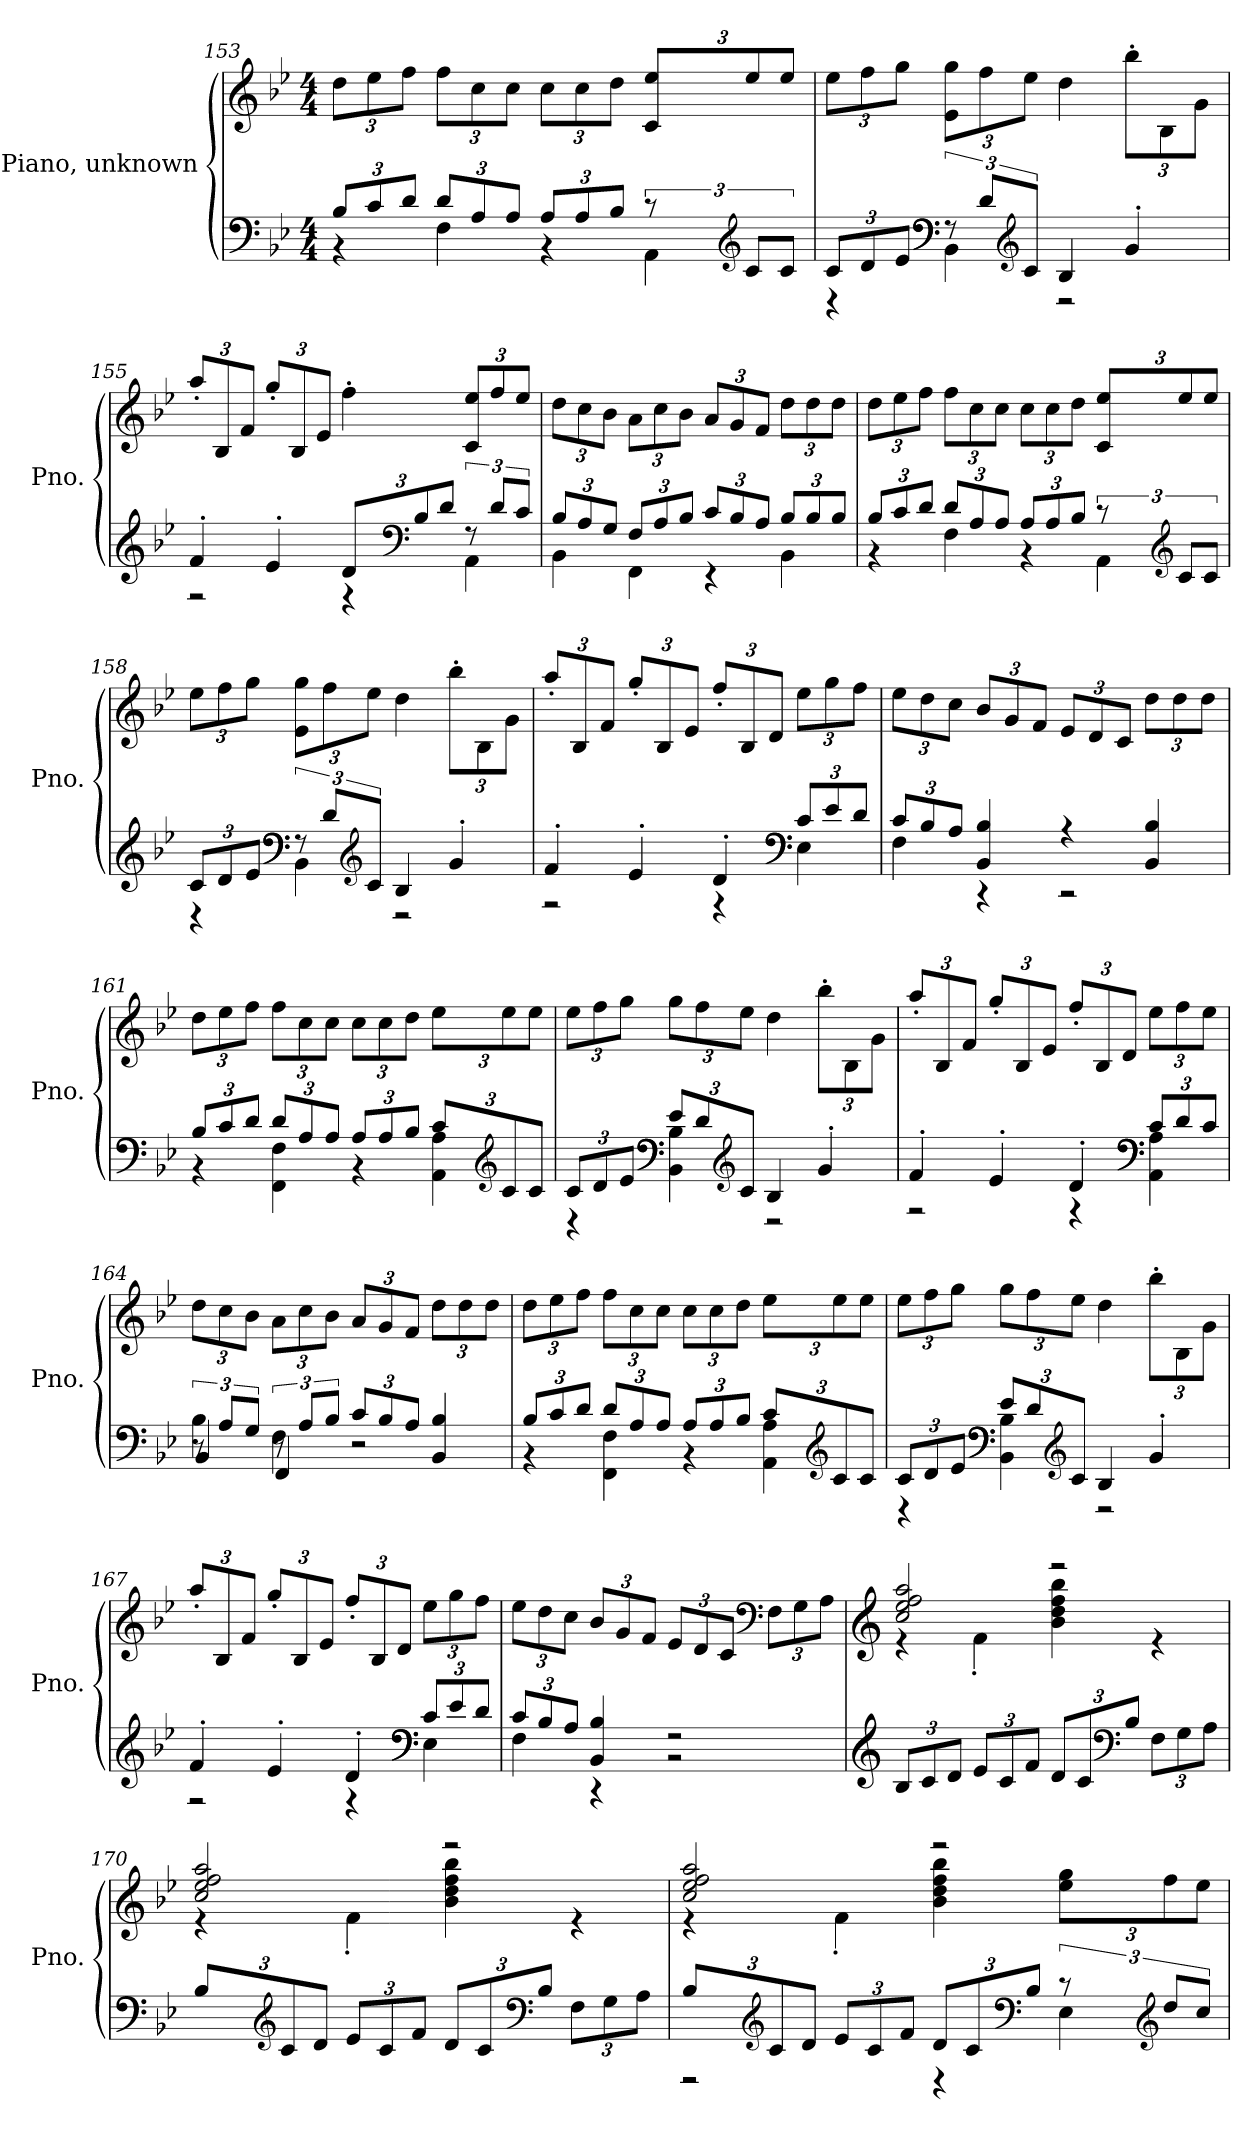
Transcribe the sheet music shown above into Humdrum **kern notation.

**kern	**kern
*part1	*part1
*staff2	*staff1
*I"Piano, unknown	*
*I'Pno.	*
*clefF4	*clefG2
*k[b-e-]	*k[b-e-]
*M4/4	*M4/4
*Xbrackettup	*Xbrackettup
=153	=153
*^	*
12B-/L	4r	12dd\L
12c/	.	12ee-\
12d/J	.	12ff\J
12d/L	4F\	12ff\L
12A/	.	12cc\
12A/J	.	12cc\J
12A/L	4r	12cc\L
12A/	.	12cc\
12B-/J	.	12dd\J
*brackettup	*	*
12r	4AA\	12c/ 12ee-/L
*clefG2	*	*
12c/L	.	12ee-/
12c/J	.	12ee-/J
=154	=154	=154
*Xbrackettup	*	*
12c/L	4r	12ee-\L
12d/	.	12ff\
12e-/J	.	12gg\J
*clefF4	*	*
*brackettup	*	*
12r	4BB-\	12e-\ 12gg\L
12d/L	.	12ff\
*clefG2	*	*
12c/J	.	12ee-\J
4B-/	2r	4dd\
4g'/	.	12bb-'\L
.	.	12B-\
.	.	12g\J
!!LO:LB:g=z
=155	=155	=155
4f'/	2r	12aa'/L
.	.	12B-/
.	.	12f/J
4e-'/	.	12gg'/L
.	.	12B-/
.	.	12e-/J
*Xbrackettup	*	*
12d/L	4r	4ff'\
*clefF4	*	*
12B-/	.	.
12d/J	.	.
*brackettup	*	*
12r	4AA\	12c/ 12ee-/L
12d/L	.	12ff/
12c/J	.	12ee-/J
=156	=156	=156
*Xbrackettup	*	*
12B-/L	4BB-\	12dd\L
12A/	.	12cc\
12G/J	.	12b-\J
12F/L	4FF\	12a\L
12A/	.	12cc\
12B-/J	.	12b-\J
12c/L	4r	12a/L
12B-/	.	12g/
12A/J	.	12f/J
12B-/L	4BB-\	12dd\L
12B-/	.	12dd\
12B-/J	.	12dd\J
=157	=157	=157
12B-/L	4r	12dd\L
12c/	.	12ee-\
12d/J	.	12ff\J
12d/L	4F\	12ff\L
12A/	.	12cc\
12A/J	.	12cc\J
12A/L	4r	12cc\L
12A/	.	12cc\
12B-/J	.	12dd\J
*brackettup	*	*
12r	4AA\	12c/ 12ee-/L
*clefG2	*	*
12c/L	.	12ee-/
12c/J	.	12ee-/J
!!LO:LB:g=z
=158	=158	=158
*Xbrackettup	*	*
12c/L	4r	12ee-\L
12d/	.	12ff\
12e-/J	.	12gg\J
*clefF4	*	*
*brackettup	*	*
12r	4BB-\	12e-\ 12gg\L
12d/L	.	12ff\
*clefG2	*	*
12c/J	.	12ee-\J
4B-/	2r	4dd\
4g'/	.	12bb-'\L
.	.	12B-\
.	.	12g\J
=159	=159	=159
4f'/	2r	12aa'/L
.	.	12B-/
.	.	12f/J
4e-'/	.	12gg'/L
.	.	12B-/
.	.	12e-/J
4d'/	4r	12ff'/L
.	.	12B-/
.	.	12d/J
*clefF4	*	*
*Xbrackettup	*	*
12c/L	4E-\	12ee-\L
12e-/	.	12gg\
12d/J	.	12ff\J
=160	=160	=160
12c/L	4F\	12ee-\L
12B-/	.	12dd\
12A/J	.	12cc\J
4BB-/ 4B-/	4r	12b-/L
.	.	12g/
.	.	12f/J
4r	2r	12e-/L
.	.	12d/
.	.	12c/J
4BB-/ 4B-/	.	12dd\L
.	.	12dd\
.	.	12dd\J
!!LO:PB:g=z
=161	=161	=161
12B-/L	4r	12dd\L
12c/	.	12ee-\
12d/J	.	12ff\J
12d/L	4FF\ 4F\	12ff\L
12A/	.	12cc\
12A/J	.	12cc\J
12A/L	4r	12cc\L
12A/	.	12cc\
12B-/J	.	12dd\J
12c/L	4AA\ 4A\	12ee-\L
*clefG2	*	*
12c/	.	12ee-\
12c/J	.	12ee-\J
=162	=162	=162
12c/L	4r	12ee-\L
12d/	.	12ff\
12e-/J	.	12gg\J
*clefF4	*	*
12e-/L	4BB-\ 4B-\	12gg\L
12d/	.	12ff\
*clefG2	*	*
12c/J	.	12ee-\J
4B-/	2r	4dd\
4g'/	.	12bb-'\L
.	.	12B-\
.	.	12g\J
=163	=163	=163
4f'/	2r	12aa'/L
.	.	12B-/
.	.	12f/J
4e-'/	.	12gg'/L
.	.	12B-/
.	.	12e-/J
4d'/	4r	12ff'/L
.	.	12B-/
.	.	12d/J
*clefF4	*	*
12c/L	4AA\ 4A\	12ee-\L
12d/	.	12ff\
12c/J	.	12ee-\J
*v	*v	*
!!LO:LB:g=z
=164	=164
*brackettup	*
*^	*
*	*^	*
12r	4B-\	4BB-/	12dd\L
12A/L	.	.	12cc\
12G/J	.	.	12b-\J
12r	4F\	4FF/	12a\L
12A/L	.	.	12cc\
12B-/J	.	.	12b-\J
*Xbrackettup	*	*	*
12c/L	2r	2r	12a/L
12B-/	.	.	12g/
12A/J	.	.	12f/J
4BB-/ 4B-/	.	.	12dd\L
.	.	.	12dd\
.	.	.	12dd\J
*	*v	*v	*
=165	=165	=165
12B-/L	4r	12dd\L
12c/	.	12ee-\
12d/J	.	12ff\J
12d/L	4FF\ 4F\	12ff\L
12A/	.	12cc\
12A/J	.	12cc\J
12A/L	4r	12cc\L
12A/	.	12cc\
12B-/J	.	12dd\J
12c/L	4AA\ 4A\	12ee-\L
*clefG2	*	*
12c/	.	12ee-\
12c/J	.	12ee-\J
=166	=166	=166
12c/L	4r	12ee-\L
12d/	.	12ff\
12e-/J	.	12gg\J
*clefF4	*	*
12e-/L	4BB-\ 4B-\	12gg\L
12d/	.	12ff\
*clefG2	*	*
12c/J	.	12ee-\J
4B-/	2r	4dd\
4g'/	.	12bb-'\L
.	.	12B-\
.	.	12g\J
!!LO:LB:g=z
=167	=167	=167
4f'/	2r	12aa'/L
.	.	12B-/
.	.	12f/J
4e-'/	.	12gg'/L
.	.	12B-/
.	.	12e-/J
4d'/	4r	12ff'/L
.	.	12B-/
.	.	12d/J
*clefF4	*	*
12c/L	4E-\	12ee-\L
12e-/	.	12gg\
12d/J	.	12ff\J
=168	=168	=168
12c/L	4F\	12ee-\L
12B-/	.	12dd\
12A/J	.	12cc\J
4BB-/ 4B-/	4r	12b-/L
.	.	12g/
.	.	12f/J
2r	2r	12e-/L
.	.	12d/
.	.	12c/J
*	*	*clefF4
.	.	12F\L
.	.	12G\
.	.	12A\J
*v	*v	*
=169	=169
*clefG2	*clefG2
*	*^
12B-/L	2cc/ 2ee-/ 2ff/ 2aa/	4r
12c/	.	.
12d/J	.	.
12e-/L	.	4f'\
12c/	.	.
12f/J	.	.
12d/L	2r	4b-\ 4dd\ 4ff\ 4bb-\
12c/	.	.
*clefF4	*	*
12B-/J	.	.
12F\L	.	4r
12G\	.	.
12A\J	.	.
!!LO:LB:g=z	!!
=170	=170	=170
12B-/L	2cc/ 2ee-/ 2ff/ 2aa/	4r
*clefG2	*	*
12c/	.	.
12d/J	.	.
12e-/L	.	4f'\
12c/	.	.
12f/J	.	.
12d/L	2r	4b-\ 4dd\ 4ff\ 4bb-\
12c/	.	.
*clefF4	*	*
12B-/J	.	.
12F\L	.	4r
12G\	.	.
12A\J	.	.
=171	=171	=171
*^	*	*
12B-/L	2r	2cc/ 2ee-/ 2ff/ 2aa/	4r
*clefG2	*	*	*
12c/	.	.	.
12d/J	.	.	.
12e-/L	.	.	4f'\
12c/	.	.	.
12f/J	.	.	.
12d/L	4r	2r	4b-\ 4dd\ 4ff\ 4bb-\
12c/	.	.	.
*clefF4	*	*	*
12B-/J	.	.	.
*brackettup	*	*	*
12r	4E-\	.	12ee-\ 12gg\L
*clefG2	*	*	*
12dd/L	.	.	12ff\
12cc/J	.	.	12ee-\J
*v	*v	*	*
*	*v	*v
=	=
*-	*-
